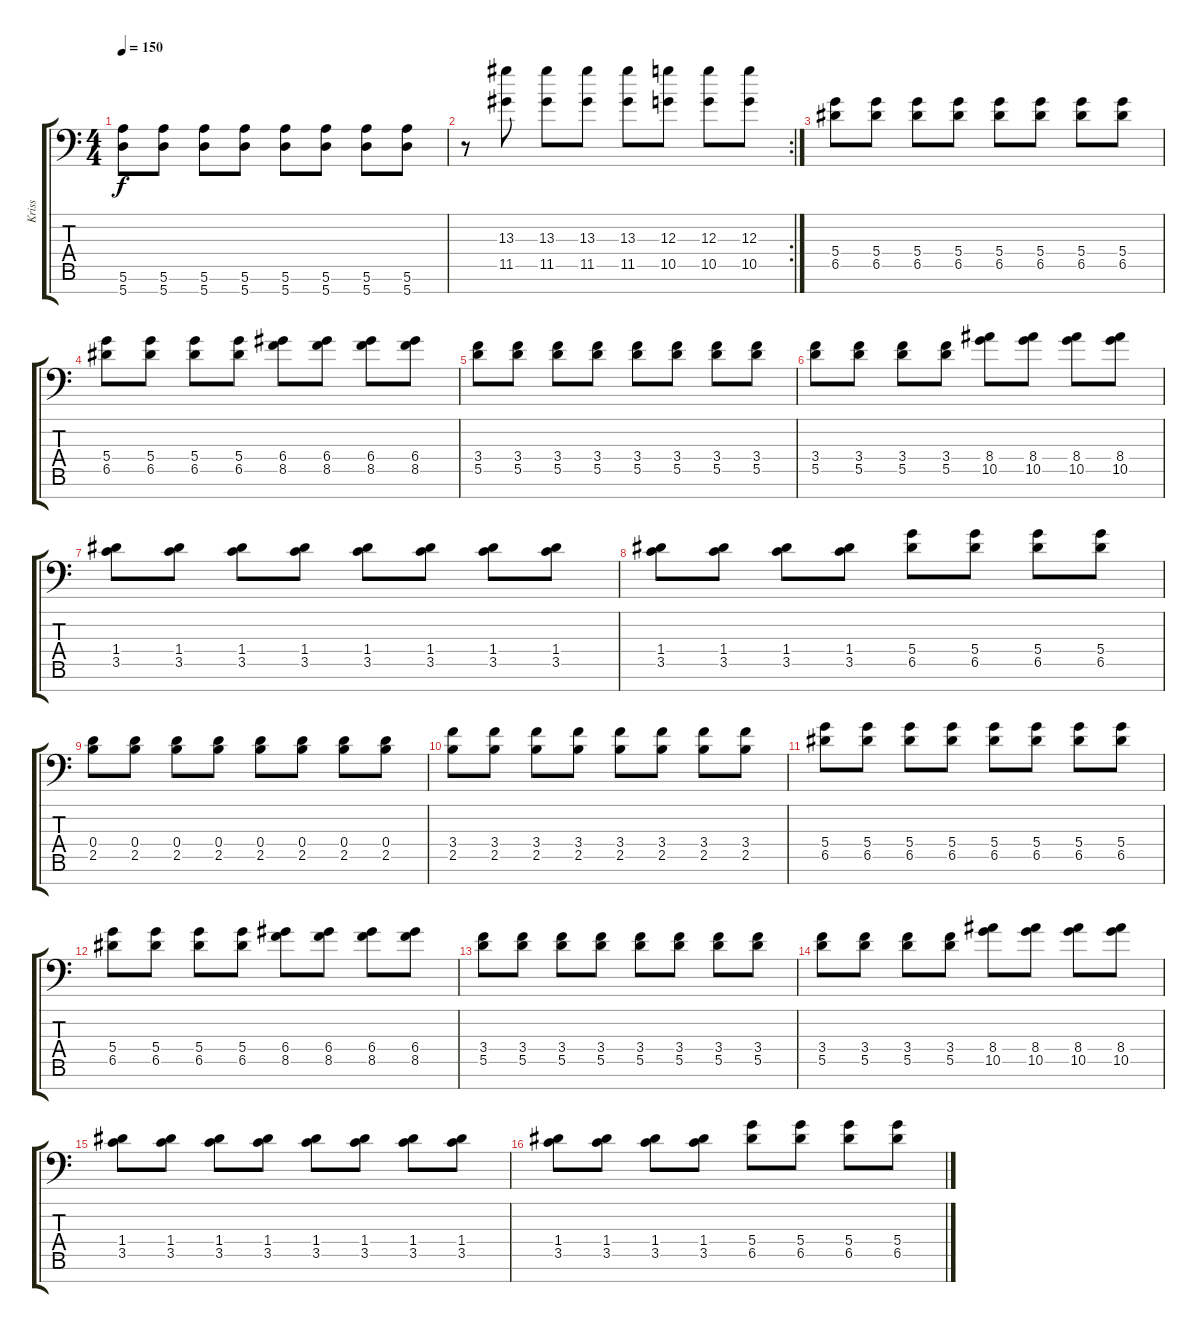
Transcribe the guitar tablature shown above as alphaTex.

\track ("Kriss" "Kriss") {instrument distortionguitar}
\staff {score tabs}
\tuning (E4 B3 G3 D3 A2 E2 A1) {hide}
\ts (4 4)
\tempo 150
\clef f4
\ks c
(5.6 5.7).8{dy f} (5.6 5.7).8 (5.6 5.7).8 (5.6 5.7).8 (5.6 5.7).8 (5.6 5.7).8 (5.6 5.7).8 (5.6 5.7).8 |
\rc 2
r.8 (13.3 11.5).8 (13.3 11.5).8 (13.3 11.5).8 (13.3 11.5).8 (12.3 10.5).8 (12.3 10.5).8 (12.3 10.5).8 |
(5.4 6.5).8 (5.4 6.5).8 (5.4 6.5).8 (5.4 6.5).8 (5.4 6.5).8 (5.4 6.5).8 (5.4 6.5).8 (5.4 6.5).8 |
(5.4 6.5).8 (5.4 6.5).8 (5.4 6.5).8 (5.4 6.5).8 (6.4 8.5).8 (6.4 8.5).8 (6.4 8.5).8 (6.4 8.5).8 |
(3.4 5.5).8 (3.4 5.5).8 (3.4 5.5).8 (3.4 5.5).8 (3.4 5.5).8 (3.4 5.5).8 (3.4 5.5).8 (3.4 5.5).8 |
(3.4 5.5).8 (3.4 5.5).8 (3.4 5.5).8 (3.4 5.5).8 (8.4 10.5).8 (8.4 10.5).8 (8.4 10.5).8 (8.4 10.5).8 |
(1.4 3.5).8 (1.4 3.5).8 (1.4 3.5).8 (1.4 3.5).8 (1.4 3.5).8 (1.4 3.5).8 (1.4 3.5).8 (1.4 3.5).8 |
(1.4 3.5).8 (1.4 3.5).8 (1.4 3.5).8 (1.4 3.5).8 (5.4 6.5).8 (5.4 6.5).8 (5.4 6.5).8 (5.4 6.5).8 |
(0.4 2.5).8 (0.4 2.5).8 (0.4 2.5).8 (0.4 2.5).8 (0.4 2.5).8 (0.4 2.5).8 (0.4 2.5).8 (0.4 2.5).8 |
(3.4 2.5).8 (3.4 2.5).8 (3.4 2.5).8 (3.4 2.5).8 (3.4 2.5).8 (3.4 2.5).8 (3.4 2.5).8 (3.4 2.5).8 |
(5.4 6.5).8 (5.4 6.5).8 (5.4 6.5).8 (5.4 6.5).8 (5.4 6.5).8 (5.4 6.5).8 (5.4 6.5).8 (5.4 6.5).8 |
(5.4 6.5).8 (5.4 6.5).8 (5.4 6.5).8 (5.4 6.5).8 (6.4 8.5).8 (6.4 8.5).8 (6.4 8.5).8 (6.4 8.5).8 |
(3.4 5.5).8 (3.4 5.5).8 (3.4 5.5).8 (3.4 5.5).8 (3.4 5.5).8 (3.4 5.5).8 (3.4 5.5).8 (3.4 5.5).8 |
(3.4 5.5).8 (3.4 5.5).8 (3.4 5.5).8 (3.4 5.5).8 (8.4 10.5).8 (8.4 10.5).8 (8.4 10.5).8 (8.4 10.5).8 |
(1.4 3.5).8 (1.4 3.5).8 (1.4 3.5).8 (1.4 3.5).8 (1.4 3.5).8 (1.4 3.5).8 (1.4 3.5).8 (1.4 3.5).8 |
(1.4 3.5).8 (1.4 3.5).8 (1.4 3.5).8 (1.4 3.5).8 (5.4 6.5).8 (5.4 6.5).8 (5.4 6.5).8 (5.4 6.5).8
